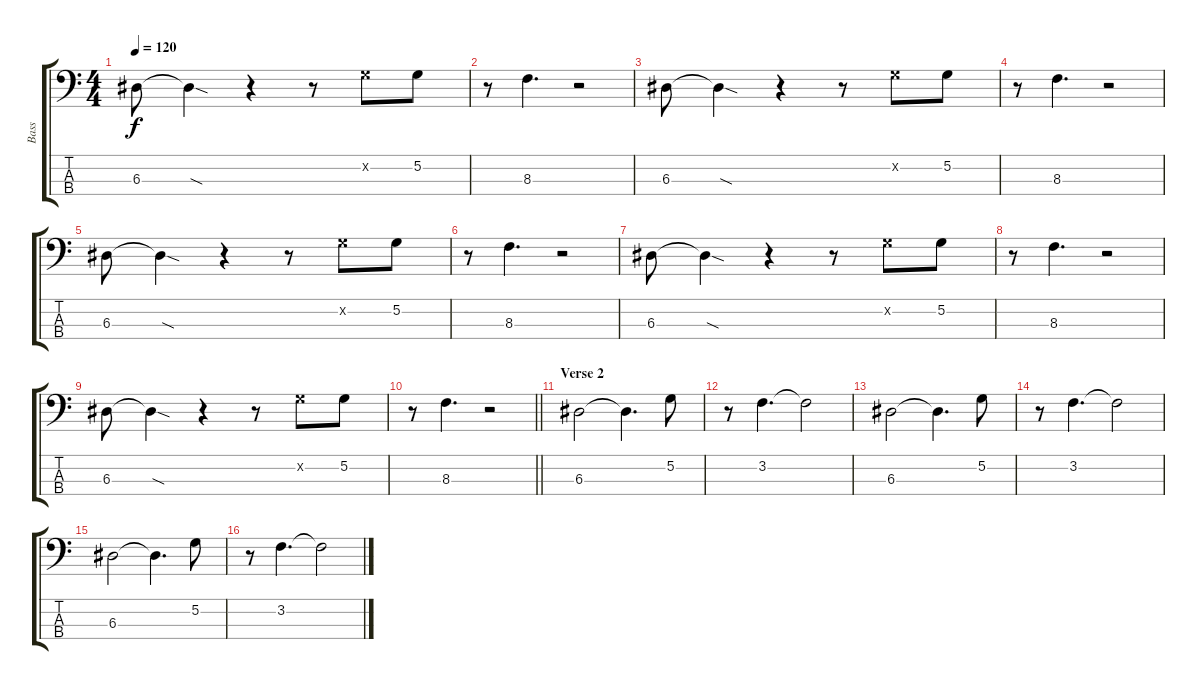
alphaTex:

\track ("Bass" "Bass") {instrument fretlessbass}
\staff {score tabs}
\tuning (G2 D2 A1 E1) {hide}
\ts (4 4)
\tempo 120
\clef f4
\ks c
6.3.8{dy f} 6.3{sod t}.4 r.4 r.8 5.2{x}.8 5.2.8 |
r.8 8.3.4{d} r.2 |
6.3.8 6.3{sod t}.4 r.4 r.8 5.2{x}.8 5.2.8 |
r.8 8.3.4{d} r.2 |
6.3.8 6.3{sod t}.4 r.4 r.8 5.2{x}.8 5.2.8 |
r.8 8.3.4{d} r.2 |
6.3.8 6.3{sod t}.4 r.4 r.8 5.2{x}.8 5.2.8 |
r.8 8.3.4{d} r.2 |
6.3.8 6.3{sod t}.4 r.4 r.8 5.2{x}.8 5.2.8 |
\barLineRight lightlight
r.8 8.3.4{d} r.2 |
\section ("" "Verse 2")
6.3.2{volume 9 instrument fretlessbass} 6.3{t}.4{d} 5.2.8 |
r.8 3.2.4{d} 3.2{t}.2 |
6.3.2 6.3{t}.4{d} 5.2.8 |
r.8 3.2.4{d} 3.2{t}.2 |
6.3.2 6.3{t}.4{d} 5.2.8 |
r.8 3.2.4{d} 3.2{t}.2
